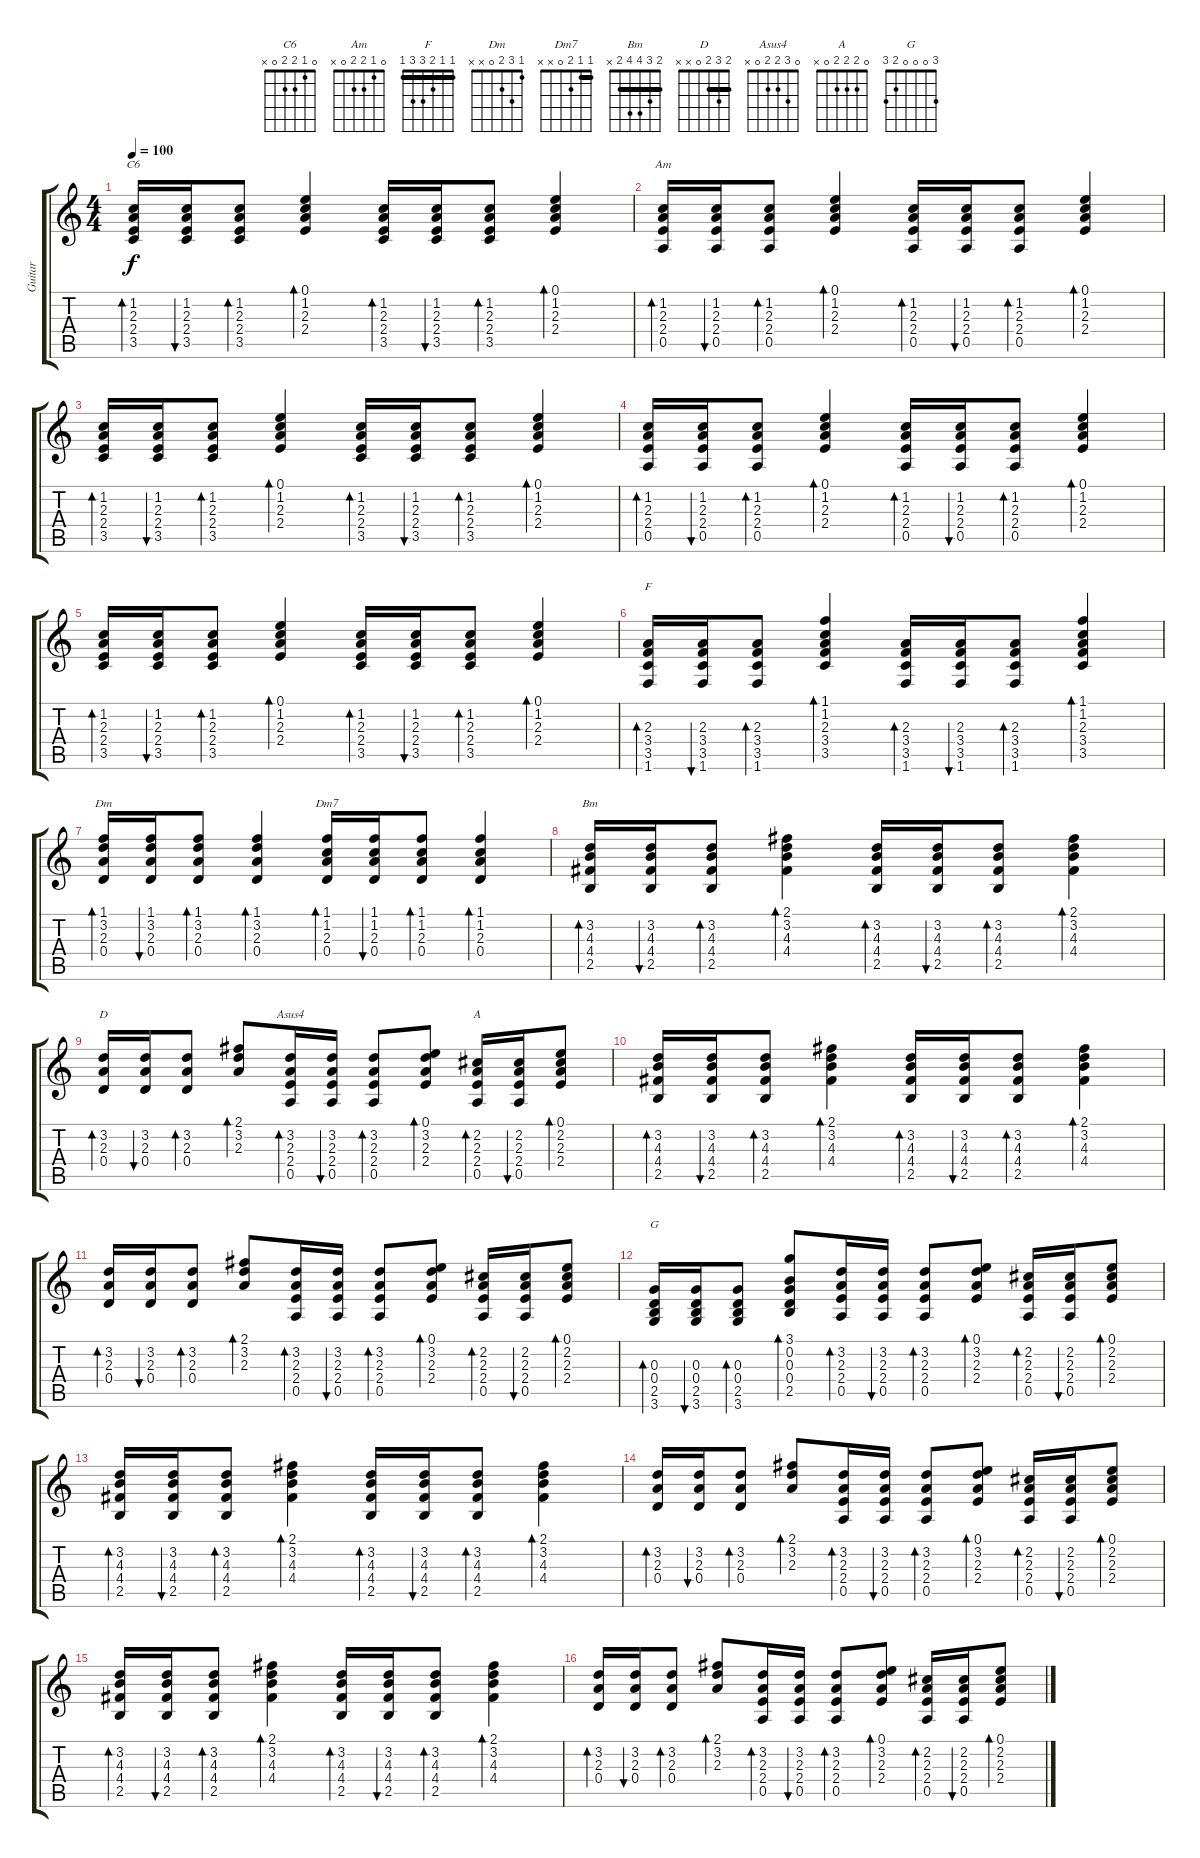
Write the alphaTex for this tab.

\track ("Guitar" "Guitar") {instrument acousticguitarnylon}
\staff {score tabs}
\tuning (E4 B3 G3 D3 A2 E2) {hide}
\chord ("C6" 0 1 2 2 0 x)
\chord ("Am" 0 1 2 2 0 x)
\chord ("F" 1 1 2 3 3 1) {barre 1}
\chord ("Dm" 1 3 2 0 x x)
\chord ("Dm7" 1 1 2 0 x x) {barre 1}
\chord ("Bm" 2 3 4 4 2 x) {barre 2}
\chord ("D" 2 3 2 0 x x) {barre 2}
\chord ("Asus4" 0 3 2 2 0 x)
\chord ("A" 0 2 2 2 0 x)
\chord ("G" 3 0 0 0 2 3)
\ts (4 4)
\tempo 100
\clef g2
\ks c
(1.2 2.3 2.4 3.5).16{bd 30 ch "C6" dy f} (1.2 2.3 2.4 3.5).16{bu 30} (1.2 2.3 2.4 3.5).8{bd 30} (0.1 1.2 2.3 2.4).4{bd 60} (1.2 2.3 2.4 3.5).16{bd 30} (1.2 2.3 2.4 3.5).16{bu 30} (1.2 2.3 2.4 3.5).8{bd 30} (0.1 1.2 2.3 2.4).4{bd 30} |
(1.2 2.3 2.4 0.5).16{bd 30 ch "Am"} (1.2 2.3 2.4 0.5).16{bu 30} (1.2 2.3 2.4 0.5).8{bd 30} (0.1 1.2 2.3 2.4).4{bd 60} (1.2 2.3 2.4 0.5).16{bd 30} (1.2 2.3 2.4 0.5).16{bu 30} (1.2 2.3 2.4 0.5).8{bd 30} (0.1 1.2 2.3 2.4).4{bd 30} |
(1.2 2.3 2.4 3.5).16{bd 30} (1.2 2.3 2.4 3.5).16{bu 30} (1.2 2.3 2.4 3.5).8{bd 30} (0.1 1.2 2.3 2.4).4{bd 60} (1.2 2.3 2.4 3.5).16{bd 30} (1.2 2.3 2.4 3.5).16{bu 30} (1.2 2.3 2.4 3.5).8{bd 30} (0.1 1.2 2.3 2.4).4{bd 30} |
(1.2 2.3 2.4 0.5).16{bd 30} (1.2 2.3 2.4 0.5).16{bu 30} (1.2 2.3 2.4 0.5).8{bd 30} (0.1 1.2 2.3 2.4).4{bd 60} (1.2 2.3 2.4 0.5).16{bd 30} (1.2 2.3 2.4 0.5).16{bu 30} (1.2 2.3 2.4 0.5).8{bd 30} (0.1 1.2 2.3 2.4).4{bd 30} |
(1.2 2.3 2.4 3.5).16{bd 30} (1.2 2.3 2.4 3.5).16{bu 30} (1.2 2.3 2.4 3.5).8{bd 30} (0.1 1.2 2.3 2.4).4{bd 60} (1.2 2.3 2.4 3.5).16{bd 30} (1.2 2.3 2.4 3.5).16{bu 30} (1.2 2.3 2.4 3.5).8{bd 30} (0.1 1.2 2.3 2.4).4{bd 30} |
(2.3 3.4 3.5 1.6).16{bd 30 ch "F"} (2.3 3.4 3.5 1.6).16{bu 30} (2.3 3.4 3.5 1.6).8{bd 30} (1.1 1.2 2.3 3.4 3.5).4{bd 30} (2.3 3.4 3.5 1.6).16{bd 30} (2.3 3.4 3.5 1.6).16{bu 30} (2.3 3.4 3.5 1.6).8{bd 30} (1.1 1.2 2.3 3.4 3.5).4{bd 30} |
(1.1 3.2 2.3 0.4).16{bd 30 ch "Dm"} (1.1 3.2 2.3 0.4).16{bu 30} (1.1 3.2 2.3 0.4).8{bd 30} (1.1 3.2 2.3 0.4).4{bd 30} (1.1 1.2 2.3 0.4).16{bd 30 ch "Dm7"} (1.1 1.2 2.3 0.4).16{bu 30} (1.1 1.2 2.3 0.4).8{bd 30} (1.1 1.2 2.3 0.4).4{bd 30} |
(3.2 4.3 4.4 2.5).16{bd 30 ch "Bm"} (3.2 4.3 4.4 2.5).16{bu 30} (3.2 4.3 4.4 2.5).8{bd 30} (2.1 3.2 4.3 4.4).4{bd 30} (3.2 4.3 4.4 2.5).16{bd 30} (3.2 4.3 4.4 2.5).16{bu 30} (3.2 4.3 4.4 2.5).8{bd 30} (2.1 3.2 4.3 4.4).4{bd 30} |
(3.2 2.3 0.4).16{bd 30 ch "D"} (3.2 2.3 0.4).16{bu 30} (3.2 2.3 0.4).8{bd 30} (2.1 3.2 2.3).8{bd 30} (3.2 2.3 2.4 0.5).16{bd 30 ch "Asus4"} (3.2 2.3 2.4 0.5).16{bu 30} (3.2 2.3 2.4 0.5).8{bd 30} (0.1 3.2 2.3 2.4).8{bd 30} (2.2 2.3 2.4 0.5).16{bd 30 ch "A"} (2.2 2.3 2.4 0.5).16{bu 30} (0.1 2.2 2.3 2.4).8{bd 30} |
(3.2 4.3 4.4 2.5).16{bd 30} (3.2 4.3 4.4 2.5).16{bu 30} (3.2 4.3 4.4 2.5).8{bd 30} (2.1 3.2 4.3 4.4).4{bd 30} (3.2 4.3 4.4 2.5).16{bd 30} (3.2 4.3 4.4 2.5).16{bu 30} (3.2 4.3 4.4 2.5).8{bd 30} (2.1 3.2 4.3 4.4).4{bd 30} |
(3.2 2.3 0.4).16{bd 30} (3.2 2.3 0.4).16{bu 30} (3.2 2.3 0.4).8{bd 30} (2.1 3.2 2.3).8{bd 30} (3.2 2.3 2.4 0.5).16{bd 30} (3.2 2.3 2.4 0.5).16{bu 30} (3.2 2.3 2.4 0.5).8{bd 30} (0.1 3.2 2.3 2.4).8{bd 30} (2.2 2.3 2.4 0.5).16{bd 30} (2.2 2.3 2.4 0.5).16{bu 30} (0.1 2.2 2.3 2.4).8{bd 30} |
(0.3 0.4 2.5 3.6).16{bd 30 ch "G"} (0.3 0.4 2.5 3.6).16{bu 30} (0.3 0.4 2.5 3.6).8{bd 30} (3.1 0.2 0.3 0.4 2.5).8{bd 30} (3.2 2.3 2.4 0.5).16{bd 30} (3.2 2.3 2.4 0.5).16{bu 30} (3.2 2.3 2.4 0.5).8{bd 30} (0.1 3.2 2.3 2.4).8{bd 30} (2.2 2.3 2.4 0.5).16{bd 30} (2.2 2.3 2.4 0.5).16{bu 30} (0.1 2.2 2.3 2.4).8{bd 30} |
(3.2 4.3 4.4 2.5).16{bd 30} (3.2 4.3 4.4 2.5).16{bu 30} (3.2 4.3 4.4 2.5).8{bd 30} (2.1 3.2 4.3 4.4).4{bd 30} (3.2 4.3 4.4 2.5).16{bd 30} (3.2 4.3 4.4 2.5).16{bu 30} (3.2 4.3 4.4 2.5).8{bd 30} (2.1 3.2 4.3 4.4).4{bd 30} |
(3.2 2.3 0.4).16{bd 30} (3.2 2.3 0.4).16{bu 30} (3.2 2.3 0.4).8{bd 30} (2.1 3.2 2.3).8{bd 30} (3.2 2.3 2.4 0.5).16{bd 30} (3.2 2.3 2.4 0.5).16{bu 30} (3.2 2.3 2.4 0.5).8{bd 30} (0.1 3.2 2.3 2.4).8{bd 30} (2.2 2.3 2.4 0.5).16{bd 30} (2.2 2.3 2.4 0.5).16{bu 30} (0.1 2.2 2.3 2.4).8{bd 30} |
(3.2 4.3 4.4 2.5).16{bd 30} (3.2 4.3 4.4 2.5).16{bu 30} (3.2 4.3 4.4 2.5).8{bd 30} (2.1 3.2 4.3 4.4).4{bd 30} (3.2 4.3 4.4 2.5).16{bd 30} (3.2 4.3 4.4 2.5).16{bu 30} (3.2 4.3 4.4 2.5).8{bd 30} (2.1 3.2 4.3 4.4).4{bd 30} |
(3.2 2.3 0.4).16{bd 30} (3.2 2.3 0.4).16{bu 30} (3.2 2.3 0.4).8{bd 30} (2.1 3.2 2.3).8{bd 30} (3.2 2.3 2.4 0.5).16{bd 30} (3.2 2.3 2.4 0.5).16{bu 30} (3.2 2.3 2.4 0.5).8{bd 30} (0.1 3.2 2.3 2.4).8{bd 30} (2.2 2.3 2.4 0.5).16{bd 30} (2.2 2.3 2.4 0.5).16{bu 30} (0.1 2.2 2.3 2.4).8{bd 30}
